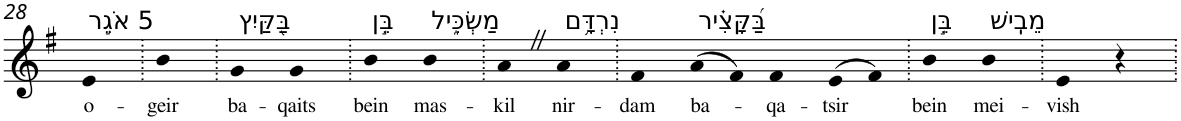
**kern	**text
*part1	*part1
*staff1	*staff1
*I"Piano	*
*I'Pno	*
!!LO:PB:g=z
*clefG2	*
*k[f#]	*
*G:	*
=28	=28
!LO:TX:a:t=5 אֹגֵ֣ר	!
!	!LO:LY:b
4e	o-
=29.	=29.
!	!LO:LY:b
4b	-geir
=30.	=30.
!LO:TX:a:t=בַּ֭קַּיִץ	!
!	!LO:LY:b
4g	ba-
!	!LO:LY:b
4g	-qaits
=31.	=31.
!LO:TX:a:t=בֵּ֣ן	!
!	!LO:LY:b
4b	bein
!LO:TX:a:t=מַשְׂכִּ֑יל	!
!	!LO:LY:b
4b	mas-
=32.	=32.
!	!LO:LY:b
4aZ	-kil
!LO:TX:a:t=נִרְדָּ֥ם	!
!	!LO:LY:b
4a	nir-
=33.	=33.
!	!LO:LY:b
4f#	-dam
!LO:TX:a:t=בַּ֝קָּצִ֗יר	!
!	!LO:LY:b
(>8a	ba-
8f#)	.
!	!LO:LY:b
4f#	-qa-
!	!LO:LY:b
(>8e	-tsir
8f#)	.
=34.	=34.
!LO:TX:a:t=בֵּ֣ן	!
!	!LO:LY:b
4b	bein
!LO:TX:a:t=מֵבִֽישׁ	!
!	!LO:LY:b
4b	mei-
=35.	=35.
!	!LO:LY:b
4e	-vish
4r	.
=.	=.
*-	*-
